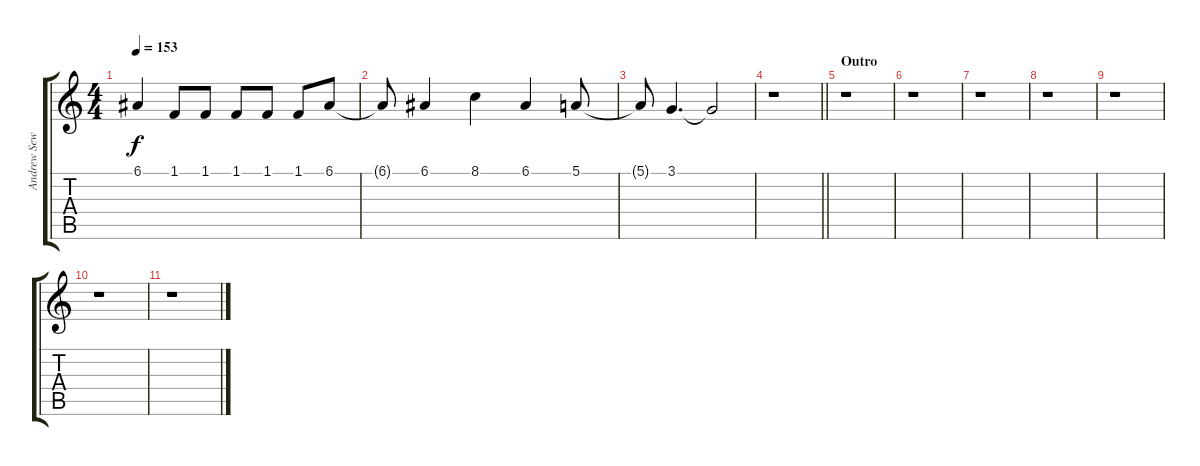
\track ("Andrew Seward (Backing Vocals)" "Andrew Sew") {instrument oboe}
\staff {score tabs}
\tuning (E4 B3 G3 D3 A2 E2) {hide}
\ts (4 4)
\tempo 153
\clef g2
\ks c
6.1{t}.4{dy f} 1.1.8 1.1.8 1.1.8 1.1.8 1.1.8 6.1.8 |
6.1{t}.8 6.1.4 8.1.4 6.1.4 5.1.8 |
5.1{t}.8 3.1.4{d} 3.1{t}.2 |
\barLineRight lightlight
r.1 |
\section ("" "Outro")
r.1 |
r.1 |
r.1 |
r.1 |
r.1 |
r.1 |
r.1
